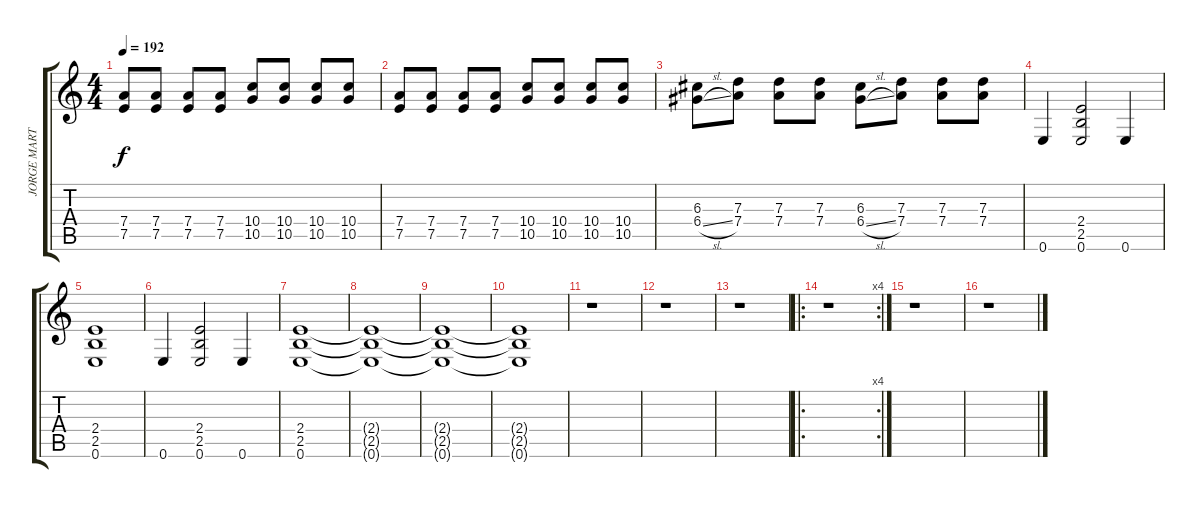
\track ("JORGE MARTINEZ" "JORGE MART") {instrument distortionguitar}
\staff {score tabs}
\tuning (E4 B3 G3 D3 A2 E2) {hide}
\ts (4 4)
\tempo 192
\clef g2
\ks c
(7.4 7.5).8{dy f} (7.4 7.5).8 (7.4 7.5).8 (7.4 7.5).8 (10.4 10.5).8 (10.4 10.5).8 (10.4 10.5).8 (10.4 10.5).8 |
(7.4 7.5).8 (7.4 7.5).8 (7.4 7.5).8 (7.4 7.5).8 (10.4 10.5).8 (10.4 10.5).8 (10.4 10.5).8 (10.4 10.5).8 |
(6.3 6.4{sl}).8 (7.3 7.4).8 (7.3 7.4).8 (7.3 7.4).8 (6.3 6.4{sl}).8 (7.3 7.4).8 (7.3 7.4).8 (7.3 7.4).8 |
0.6.4 (2.4 2.5 0.6).2 0.6.4 |
(2.4 2.5 0.6).1 |
0.6.4 (2.4 2.5 0.6).2 0.6.4 |
(2.4 2.5 0.6).1 |
(2.4{t} 2.5{t} 0.6{t}).1 |
(2.4{t} 2.5{t} 0.6{t}).1 |
(2.4{t} 2.5{t} 0.6{t}).1 |
r.1 |
r.1 |
r.1 |
\ro
\rc 4
r.1 |
r.1 |
r.1
